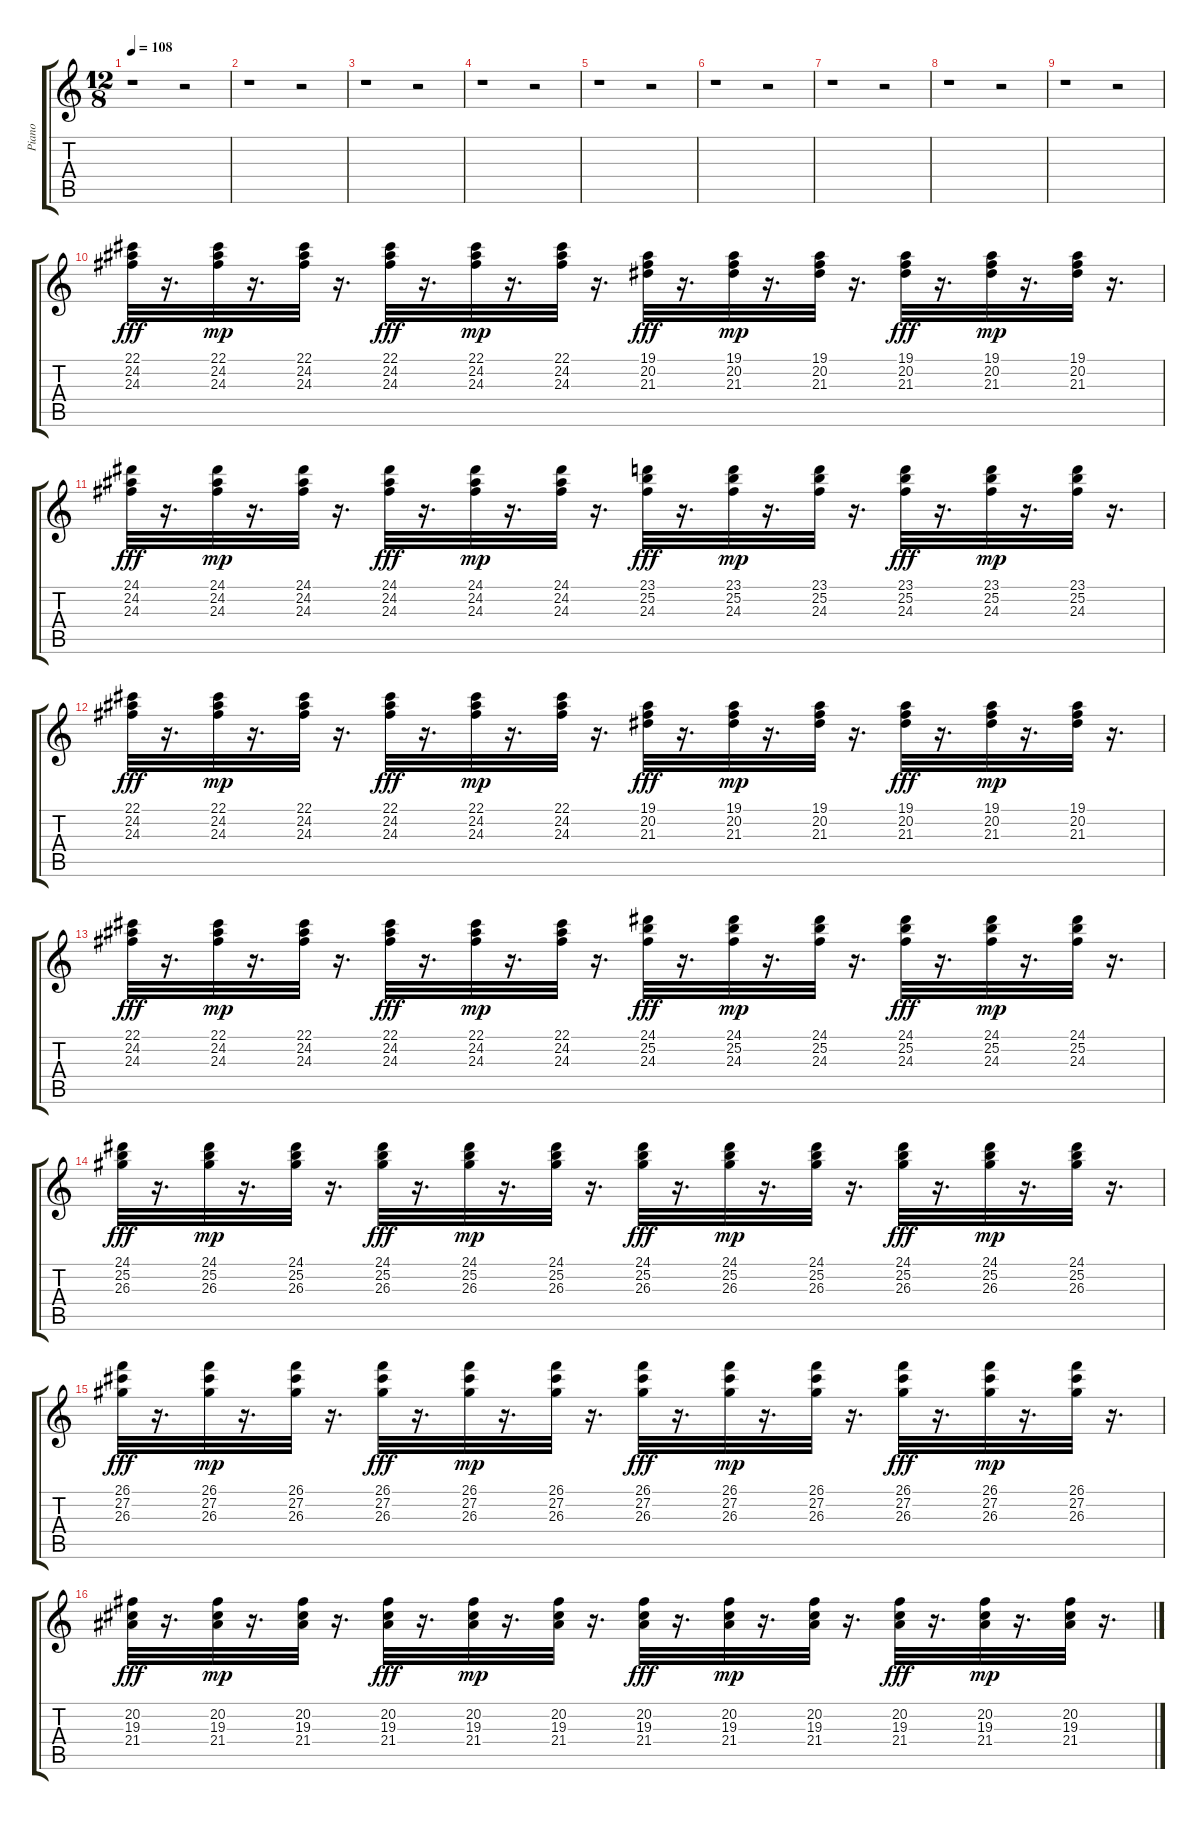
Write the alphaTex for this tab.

\track ("Piano" "Piano") {instrument acousticgrandpiano}
\staff {score tabs}
\tuning (Eb4 Bb3 Gb3 Db3 Ab2 Eb2) {hide}
\ts (12 8)
\tempo 108
\clef g2
\ks c
r.1{dy fff instrument acousticgrandpiano} r.2 |
r.1 r.2 |
r.1 r.2 |
r.1 r.2 |
r.1 r.2 |
r.1 r.2 |
r.1 r.2 |
r.1 r.2 |
r.1 r.2 |
(22.1 24.2 24.3).32 r.16{d} (22.1 24.2 24.3).32{dy mp} r.16{d} (22.1 24.2 24.3).32 r.16{d} (22.1 24.2 24.3).32{dy fff} r.16{d} (22.1 24.2 24.3).32{dy mp} r.16{d} (22.1 24.2 24.3).32 r.16{d} (19.1 20.2 21.3).32{dy fff} r.16{d} (19.1 20.2 21.3).32{dy mp} r.16{d} (19.1 20.2 21.3).32 r.16{d} (19.1 20.2 21.3).32{dy fff} r.16{d} (19.1 20.2 21.3).32{dy mp} r.16{d} (19.1 20.2 21.3).32 r.16{d} |
(24.1 24.2 24.3).32{dy fff} r.16{d} (24.1 24.2 24.3).32{dy mp} r.16{d} (24.1 24.2 24.3).32 r.16{d} (24.1 24.2 24.3).32{dy fff} r.16{d} (24.1 24.2 24.3).32{dy mp} r.16{d} (24.1 24.2 24.3).32 r.16{d} (23.1 25.2 24.3).32{dy fff} r.16{d} (23.1 25.2 24.3).32{dy mp} r.16{d} (23.1 25.2 24.3).32 r.16{d} (23.1 25.2 24.3).32{dy fff} r.16{d} (23.1 25.2 24.3).32{dy mp} r.16{d} (23.1 25.2 24.3).32 r.16{d} |
(22.1 24.2 24.3).32{dy fff} r.16{d} (22.1 24.2 24.3).32{dy mp} r.16{d} (22.1 24.2 24.3).32 r.16{d} (22.1 24.2 24.3).32{dy fff} r.16{d} (22.1 24.2 24.3).32{dy mp} r.16{d} (22.1 24.2 24.3).32 r.16{d} (19.1 20.2 21.3).32{dy fff} r.16{d} (19.1 20.2 21.3).32{dy mp} r.16{d} (19.1 20.2 21.3).32 r.16{d} (19.1 20.2 21.3).32{dy fff} r.16{d} (19.1 20.2 21.3).32{dy mp} r.16{d} (19.1 20.2 21.3).32 r.16{d} |
(22.1 24.2 24.3).32{dy fff} r.16{d} (22.1 24.2 24.3).32{dy mp} r.16{d} (22.1 24.2 24.3).32 r.16{d} (22.1 24.2 24.3).32{dy fff} r.16{d} (22.1 24.2 24.3).32{dy mp} r.16{d} (22.1 24.2 24.3).32 r.16{d} (24.1 25.2 24.3).32{dy fff} r.16{d} (24.1 25.2 24.3).32{dy mp} r.16{d} (24.1 25.2 24.3).32 r.16{d} (24.1 25.2 24.3).32{dy fff} r.16{d} (24.1 25.2 24.3).32{dy mp} r.16{d} (24.1 25.2 24.3).32 r.16{d} |
(24.1 25.2 26.3).32{dy fff} r.16{d} (24.1 25.2 26.3).32{dy mp} r.16{d} (24.1 25.2 26.3).32 r.16{d} (24.1 25.2 26.3).32{dy fff} r.16{d} (24.1 25.2 26.3).32{dy mp} r.16{d} (24.1 25.2 26.3).32 r.16{d} (24.1 25.2 26.3).32{dy fff} r.16{d} (24.1 25.2 26.3).32{dy mp} r.16{d} (24.1 25.2 26.3).32 r.16{d} (24.1 25.2 26.3).32{dy fff} r.16{d} (24.1 25.2 26.3).32{dy mp} r.16{d} (24.1 25.2 26.3).32 r.16{d} |
(26.1 27.2 26.3).32{dy fff} r.16{d} (26.1 27.2 26.3).32{dy mp} r.16{d} (26.1 27.2 26.3).32 r.16{d} (26.1 27.2 26.3).32{dy fff} r.16{d} (26.1 27.2 26.3).32{dy mp} r.16{d} (26.1 27.2 26.3).32 r.16{d} (26.1 27.2 26.3).32{dy fff} r.16{d} (26.1 27.2 26.3).32{dy mp} r.16{d} (26.1 27.2 26.3).32 r.16{d} (26.1 27.2 26.3).32{dy fff} r.16{d} (26.1 27.2 26.3).32{dy mp} r.16{d} (26.1 27.2 26.3).32 r.16{d} |
(20.2 19.3 21.4).32{dy fff} r.16{d} (20.2 19.3 21.4).32{dy mp} r.16{d} (20.2 19.3 21.4).32 r.16{d} (20.2 19.3 21.4).32{dy fff} r.16{d} (20.2 19.3 21.4).32{dy mp} r.16{d} (20.2 19.3 21.4).32 r.16{d} (20.2 19.3 21.4).32{dy fff} r.16{d} (20.2 19.3 21.4).32{dy mp} r.16{d} (20.2 19.3 21.4).32 r.16{d} (20.2 19.3 21.4).32{dy fff} r.16{d} (20.2 19.3 21.4).32{dy mp} r.16{d} (20.2 19.3 21.4).32 r.16{d}
